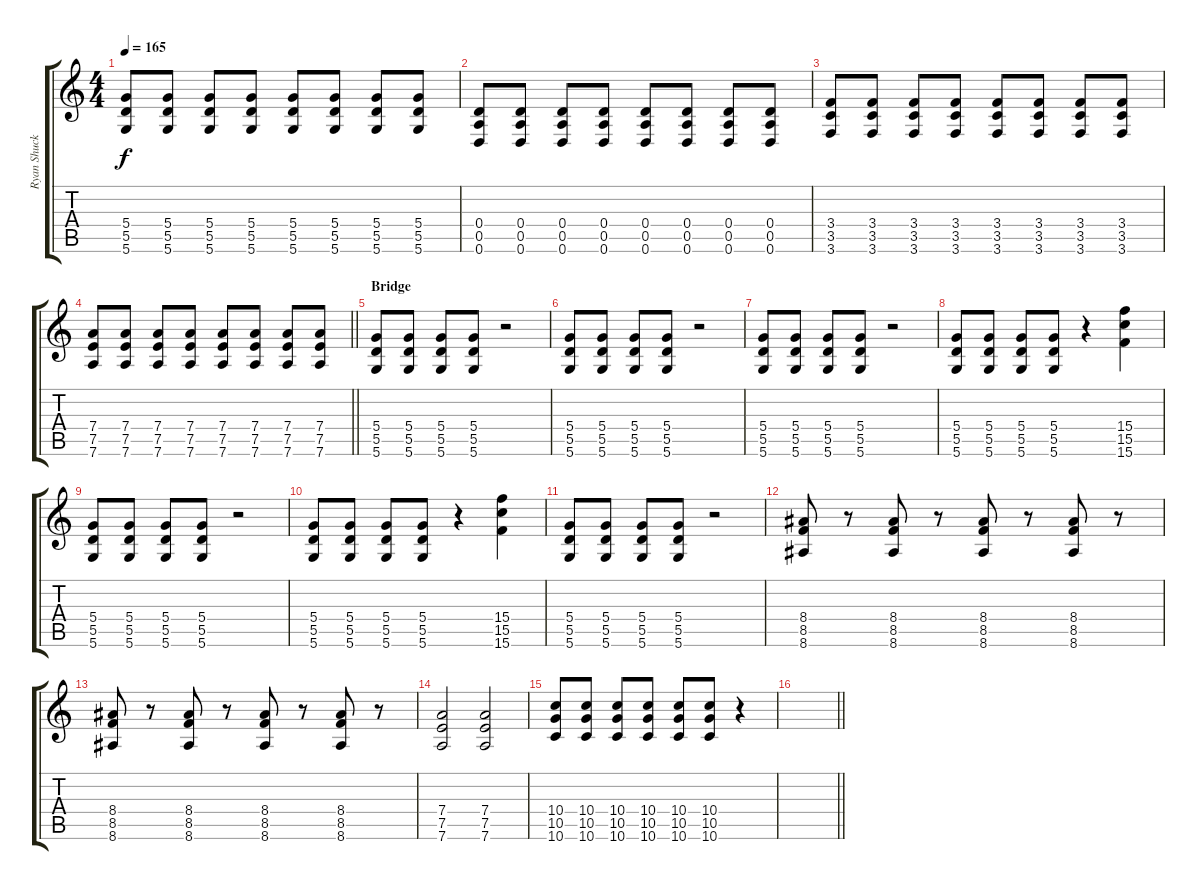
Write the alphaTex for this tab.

\track ("Ryan Shuck-Rhythm Guitar" "Ryan Shuck") {instrument distortionguitar}
\staff {score tabs}
\tuning (E4 B3 G3 D3 A2 D2) {hide}
\ts (4 4)
\tempo 165
\clef g2
\ks c
(5.4 5.5 5.6).8{dy f} (5.4 5.5 5.6).8 (5.4 5.5 5.6).8 (5.4 5.5 5.6).8 (5.4 5.5 5.6).8 (5.4 5.5 5.6).8 (5.4 5.5 5.6).8 (5.4 5.5 5.6).8 |
(0.4 0.5 0.6).8 (0.4 0.5 0.6).8 (0.4 0.5 0.6).8 (0.4 0.5 0.6).8 (0.4 0.5 0.6).8 (0.4 0.5 0.6).8 (0.4 0.5 0.6).8 (0.4 0.5 0.6).8 |
(3.4 3.5 3.6).8 (3.4 3.5 3.6).8 (3.4 3.5 3.6).8 (3.4 3.5 3.6).8 (3.4 3.5 3.6).8 (3.4 3.5 3.6).8 (3.4 3.5 3.6).8 (3.4 3.5 3.6).8 |
\barLineRight lightlight
(7.4 7.5 7.6).8 (7.4 7.5 7.6).8 (7.4 7.5 7.6).8 (7.4 7.5 7.6).8 (7.4 7.5 7.6).8 (7.4 7.5 7.6).8 (7.4 7.5 7.6).8 (7.4 7.5 7.6).8 |
\section ("" "Bridge")
(5.4 5.5 5.6).8 (5.4 5.5 5.6).8 (5.4 5.5 5.6).8 (5.4 5.5 5.6).8 r.2 |
(5.4 5.5 5.6).8 (5.4 5.5 5.6).8 (5.4 5.5 5.6).8 (5.4 5.5 5.6).8 r.2 |
(5.4 5.5 5.6).8 (5.4 5.5 5.6).8 (5.4 5.5 5.6).8 (5.4 5.5 5.6).8 r.2 |
(5.4 5.5 5.6).8 (5.4 5.5 5.6).8 (5.4 5.5 5.6).8 (5.4 5.5 5.6).8 r.4 (15.4 15.5 15.6).4 |
(5.4 5.5 5.6).8 (5.4 5.5 5.6).8 (5.4 5.5 5.6).8 (5.4 5.5 5.6).8 r.2 |
(5.4 5.5 5.6).8 (5.4 5.5 5.6).8 (5.4 5.5 5.6).8 (5.4 5.5 5.6).8 r.4 (15.4 15.5 15.6).4 |
(5.4 5.5 5.6).8 (5.4 5.5 5.6).8 (5.4 5.5 5.6).8 (5.4 5.5 5.6).8 r.2 |
(8.4 8.5 8.6).8 r.8 (8.4 8.5 8.6).8 r.8 (8.4 8.5 8.6).8 r.8 (8.4 8.5 8.6).8 r.8 |
(8.4 8.5 8.6).8 r.8 (8.4 8.5 8.6).8 r.8 (8.4 8.5 8.6).8 r.8 (8.4 8.5 8.6).8 r.8 |
(7.4 7.5 7.6).2 (7.4 7.5 7.6).2 |
(10.4 10.5 10.6).8 (10.4 10.5 10.6).8 (10.4 10.5 10.6).8 (10.4 10.5 10.6).8 (10.4 10.5 10.6).8 (10.4 10.5 10.6).8 r.4 |
\barLineRight lightlight
